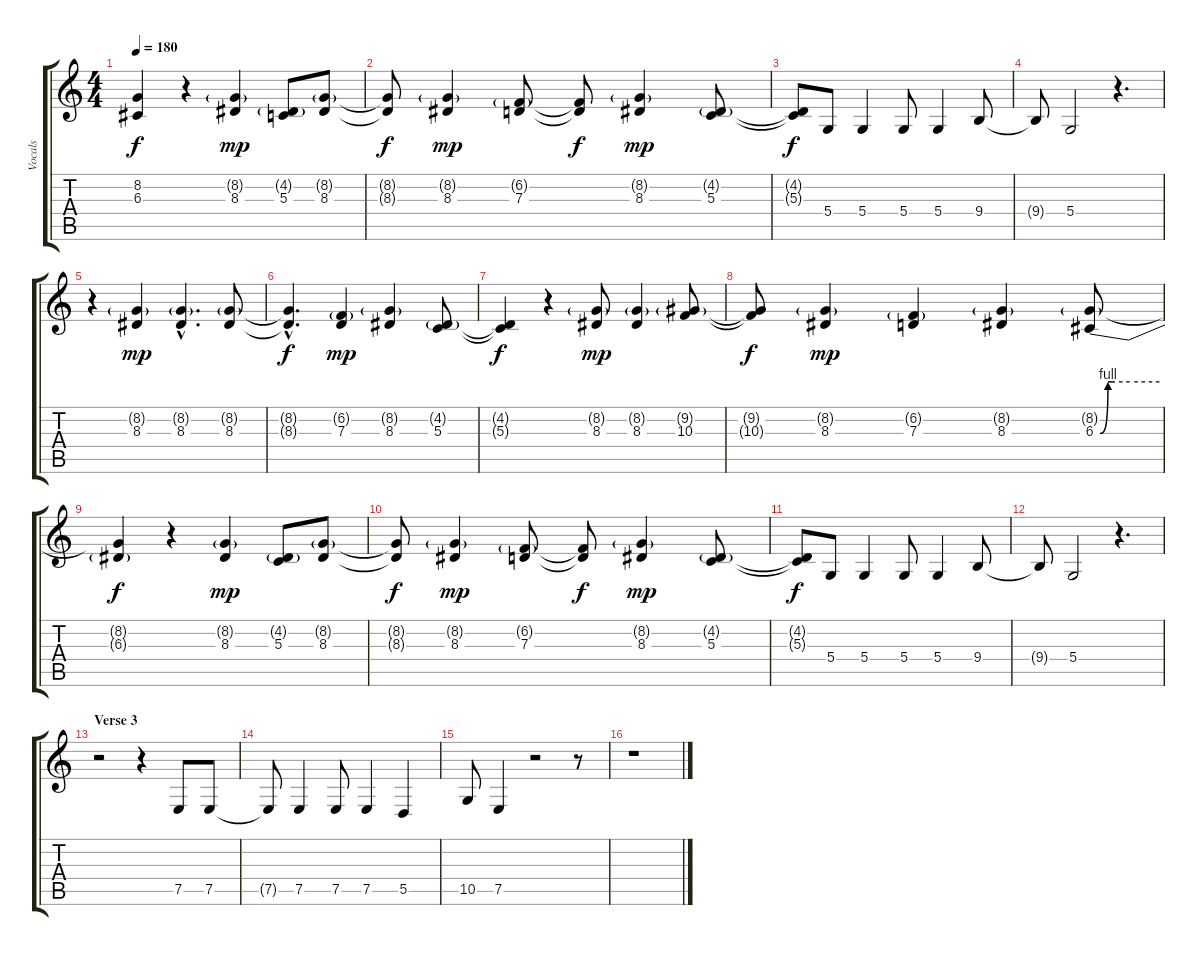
\track ("Vocals" "Vocals") {instrument trumpet}
\staff {score tabs}
\tuning (E4 B3 G3 D3 A2 E2) {hide}
\ts (4 4)
\tempo 180
\clef g2
\ks c
(8.2{t} 6.3{t}).4{dy f} r.4 (8.2{g} 8.3).4{dy mp} (4.2{g} 5.3).8 (8.2{g} 8.3).8 |
(8.2{t} 8.3{t}).8{dy f} (8.2{g} 8.3).4{dy mp} (6.2{g} 7.3).8 (6.2{t} 7.3{t}).8{dy f} (8.2{g} 8.3).4{dy mp} (4.2{g} 5.3).8 |
(4.2{t} 5.3{t}).8{dy f} 5.4.8 5.4.4 5.4.8 5.4.4 9.4.8 |
9.4{t}.8 5.4.2 r.4{d} |
r.4 (8.2{g} 8.3).4{dy mp} (8.2{g hac} 8.3{hac}).4{d} (8.2{g} 8.3).8 |
(8.2{hac t} 8.3{hac t}).4{d dy f} (6.2{g} 7.3).4{dy mp} (8.2{g} 8.3).4 (4.2{g} 5.3).8 |
(4.2{t} 5.3{t}).4{dy f} r.4 (8.2{g} 8.3).8{dy mp} (8.2{g} 8.3).4 (9.2{g} 10.3).8 |
(9.2{t} 10.3{t}).8{dy f} (8.2{g} 8.3).4{dy mp} (6.2{g} 7.3).4 (8.2{g} 8.3).4 (8.2{g} 6.3{be (custom 0 0 8 4 15 4 30 4 60 4)}).8 |
(8.2{t} 6.3{t}).4{dy f} r.4 (8.2{g} 8.3).4{dy mp} (4.2{g} 5.3).8 (8.2{g} 8.3).8 |
(8.2{t} 8.3{t}).8{dy f} (8.2{g} 8.3).4{dy mp} (6.2{g} 7.3).8 (6.2{t} 7.3{t}).8{dy f} (8.2{g} 8.3).4{dy mp} (4.2{g} 5.3).8 |
(4.2{t} 5.3{t}).8{dy f} 5.4.8 5.4.4 5.4.8 5.4.4 9.4.8 |
9.4{t}.8 5.4.2 r.4{d} |
\section ("" "Verse 3")
r.2 r.4 7.5.8 7.5.8 |
7.5{t}.8 7.5.4 7.5.8 7.5.4 5.5.4 |
10.5.8 7.5.4 r.2 r.8 |
r.1
